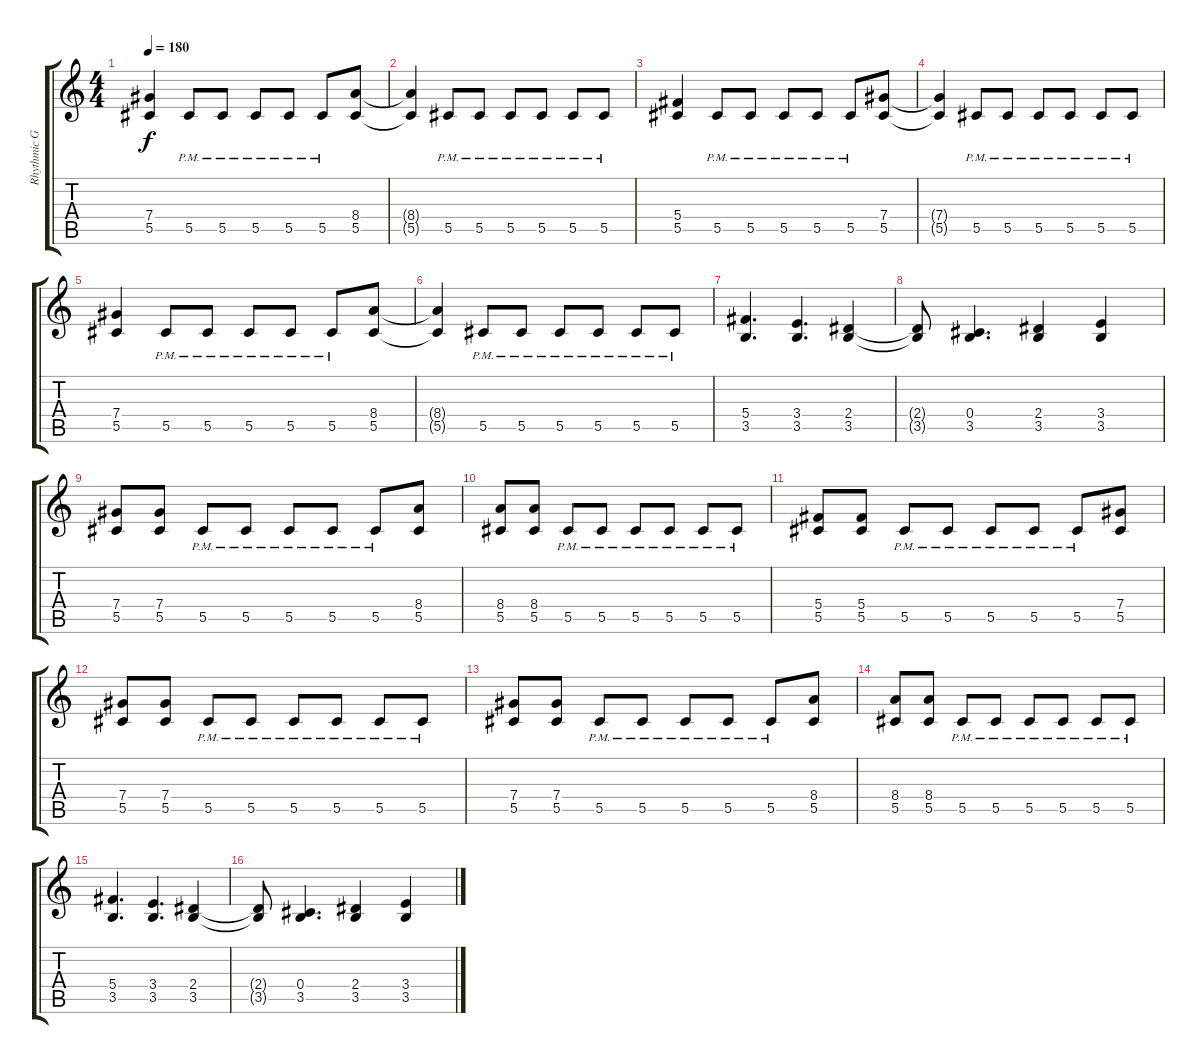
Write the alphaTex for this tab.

\track ("Rhythmic Guitar" "Rhythmic G") {instrument distortionguitar}
\staff {score tabs}
\tuning (Eb4 Bb3 Gb3 Db3 Ab2 Db2) {hide}
\ts (4 4)
\tempo 180
\clef g2
\ks c
(7.4 5.5).4{dy f} 5.5{pm}.8 5.5{pm}.8 5.5{pm}.8 5.5{pm}.8 5.5{pm}.8 (8.4 5.5).8 |
(8.4{t} 5.5{t}).4 5.5{pm}.8 5.5{pm}.8 5.5{pm}.8 5.5{pm}.8 5.5{pm}.8 5.5{pm}.8 |
(5.4 5.5).4 5.5{pm}.8 5.5{pm}.8 5.5{pm}.8 5.5{pm}.8 5.5{pm}.8 (7.4 5.5).8 |
(7.4{t} 5.5{t}).4 5.5{pm}.8 5.5{pm}.8 5.5{pm}.8 5.5{pm}.8 5.5{pm}.8 5.5{pm}.8 |
(7.4 5.5).4 5.5{pm}.8 5.5{pm}.8 5.5{pm}.8 5.5{pm}.8 5.5{pm}.8 (8.4 5.5).8 |
(8.4{t} 5.5{t}).4 5.5{pm}.8 5.5{pm}.8 5.5{pm}.8 5.5{pm}.8 5.5{pm}.8 5.5{pm}.8 |
(5.4 3.5).4{d instrument distortionguitar} (3.4 3.5).4{d} (2.4 3.5).4 |
(2.4{t} 3.5{t}).8 (0.4 3.5).4{d} (2.4 3.5).4 (3.4 3.5).4 |
(7.4 5.5).8 (7.4 5.5).8 5.5{pm}.8 5.5{pm}.8 5.5{pm}.8 5.5{pm}.8 5.5{pm}.8 (8.4 5.5).8 |
(8.4 5.5).8 (8.4 5.5).8 5.5{pm}.8 5.5{pm}.8 5.5{pm}.8 5.5{pm}.8 5.5{pm}.8 5.5{pm}.8 |
(5.4 5.5).8 (5.4 5.5).8 5.5{pm}.8 5.5{pm}.8 5.5{pm}.8 5.5{pm}.8 5.5{pm}.8 (7.4 5.5).8 |
(7.4 5.5).8 (7.4 5.5).8 5.5{pm}.8 5.5{pm}.8 5.5{pm}.8 5.5{pm}.8 5.5{pm}.8 5.5{pm}.8 |
(7.4 5.5).8 (7.4 5.5).8 5.5{pm}.8 5.5{pm}.8 5.5{pm}.8 5.5{pm}.8 5.5{pm}.8 (8.4 5.5).8 |
(8.4 5.5).8 (8.4 5.5).8 5.5{pm}.8 5.5{pm}.8 5.5{pm}.8 5.5{pm}.8 5.5{pm}.8 5.5{pm}.8 |
(5.4 3.5).4{d} (3.4 3.5).4{d} (2.4 3.5).4 |
(2.4{t} 3.5{t}).8 (0.4 3.5).4{d} (2.4 3.5).4 (3.4 3.5).4
